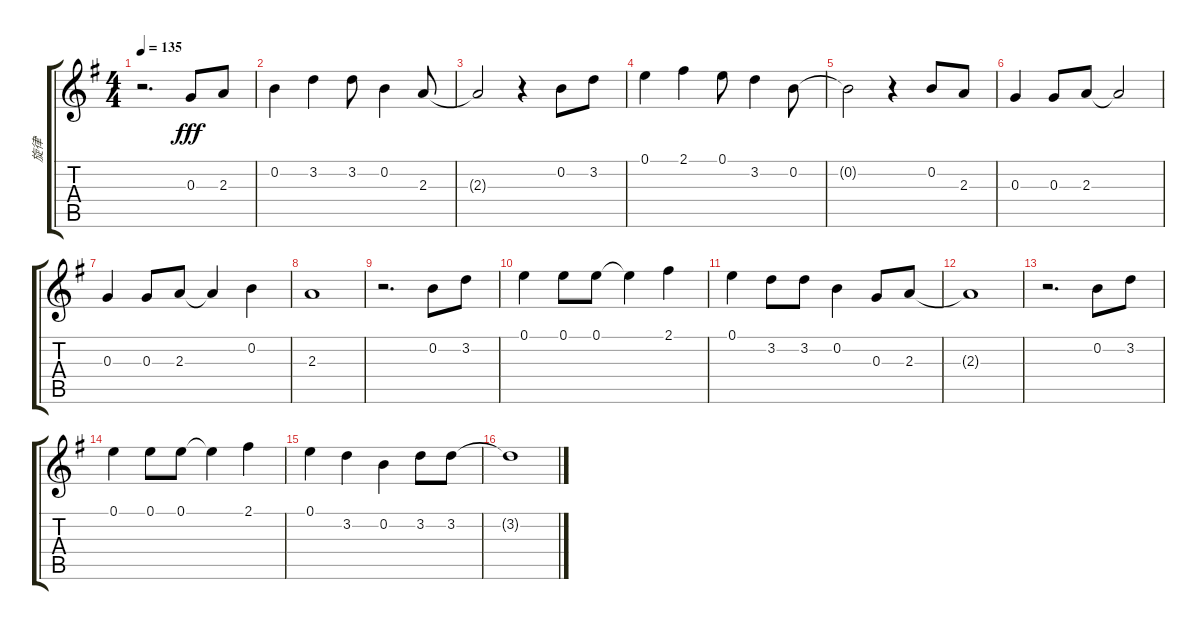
\track ("旋律‘" "旋律‘") {instrument electricguitarjazz}
\staff {score tabs}
\tuning (E4 B3 G3 D3 A2 E2) {hide}
\ts (4 4)
\tempo 135
\clef g2
\ks g
r.2{d dy fff} 0.3.8 2.3.8 |
0.2.4 3.2.4 3.2.8 0.2.4 2.3.8 |
2.3{t}.2 r.4 0.2.8 3.2.8 |
0.1.4 2.1.4 0.1.8 3.2.4 0.2.8 |
0.2{t}.2 r.4 0.2.8 2.3.8 |
0.3.4 0.3.8 2.3.8 2.3{t}.2 |
0.3.4 0.3.8 2.3.8 2.3{t}.4 0.2.4 |
2.3.1 |
r.2{d} 0.2.8 3.2.8 |
0.1.4 0.1.8 0.1.8 0.1{t}.4 2.1.4 |
0.1.4 3.2.8 3.2.8 0.2.4 0.3.8 2.3.8 |
2.3{t}.1 |
r.2{d} 0.2.8 3.2.8 |
0.1.4 0.1.8 0.1.8 0.1{t}.4 2.1.4 |
0.1.4 3.2.4 0.2.4 3.2.8 3.2.8 |
3.2{t}.1
